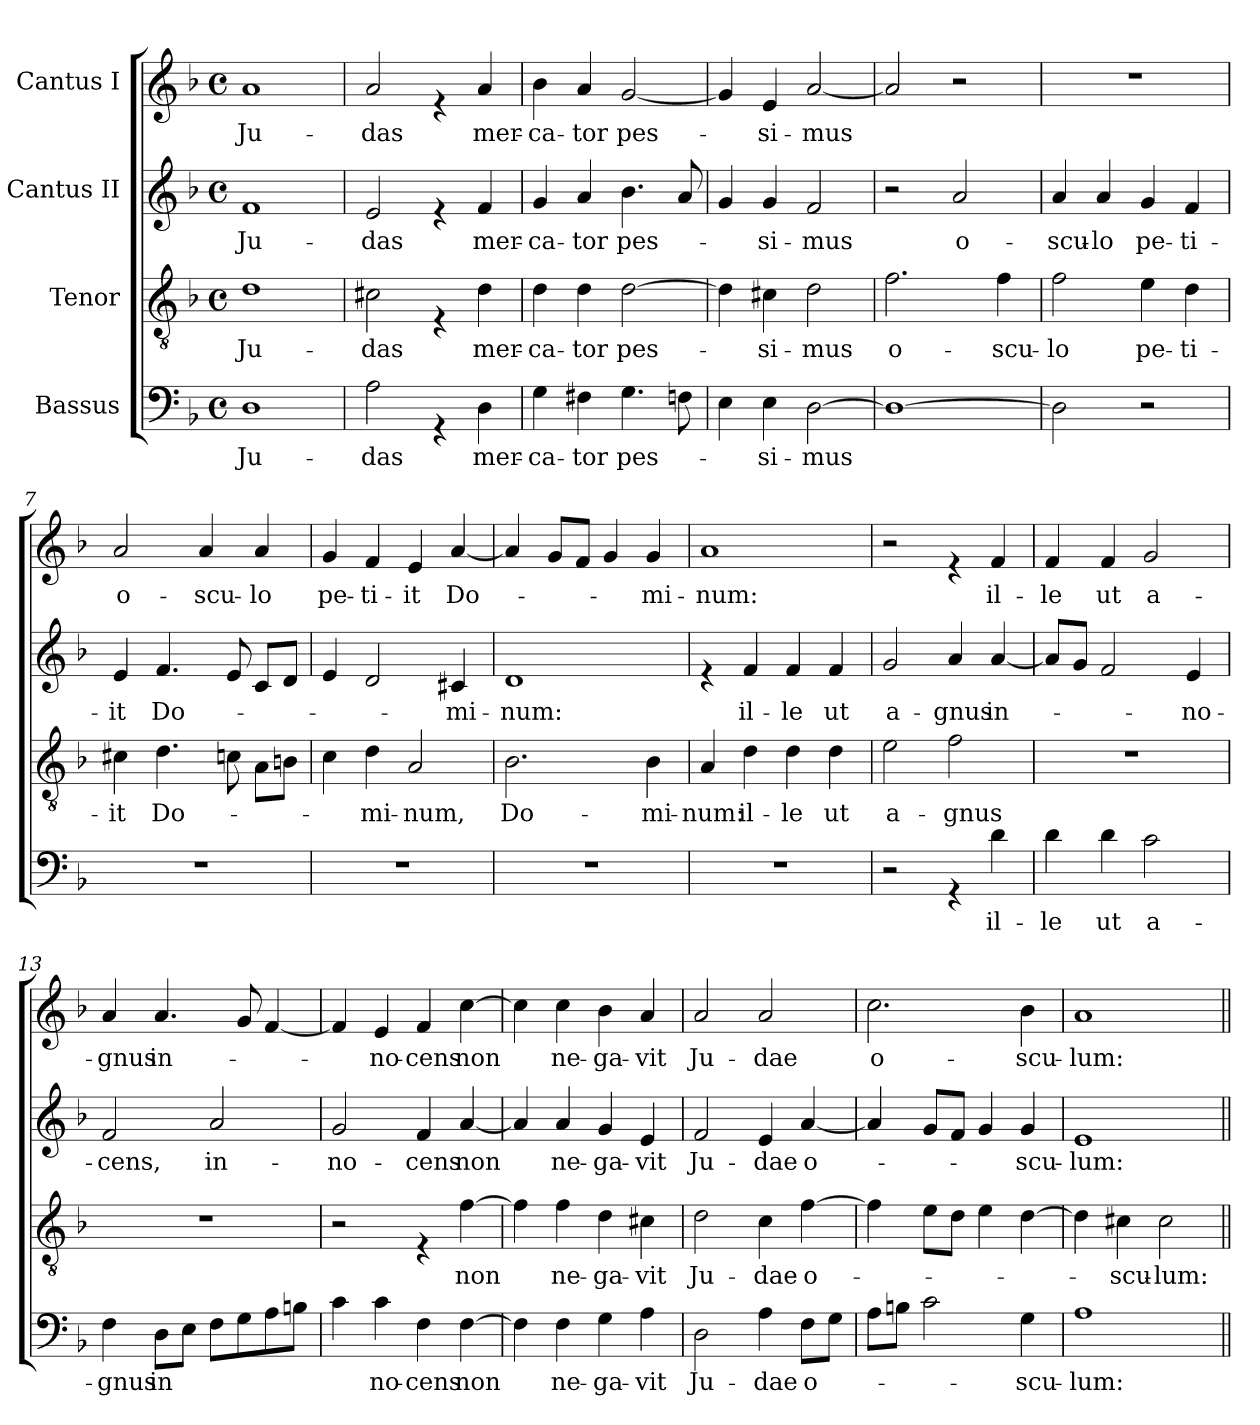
**kern	**text	**kern	**text	**kern	**text	**kern	**text
*part4	*part4	*part3	*part3	*part2	*part2	*part1	*part1
*staff4	*staff4	*staff3	*staff3	*staff2	*staff2	*staff1	*staff1
*I"Bassus	*	*I"Tenor	*	*I"Cantus II	*	*I"Cantus I	*
*clefF4	*	*clefGv2	*	*clefG2	*	*clefG2	*
*k[b-]	*	*k[b-]	*	*k[b-]	*	*k[b-]	*
*F:	*	*F:	*	*F:	*	*F:	*
*M4/4	*	*M4/4	*	*M4/4	*	*M4/4	*
*met(c)	*	*met(c)	*	*met(c)	*	*met(c)	*
=1	=1	=1	=1	=1	=1	=1	=1
!	!LO:LY:b	!	!LO:LY:b	!	!LO:LY:b	!	!LO:LY:b
1D	Ju-	1d	Ju-	1f	Ju-	1a	Ju-
=2	=2	=2	=2	=2	=2	=2	=2
!	!LO:LY:b	!	!LO:LY:b	!	!LO:LY:b	!	!LO:LY:b
2A\	-das	2c#X\	-das	2e/	-das	2a/	-das
4rGG	.	4rE	.	4re	.	4re	.
!	!LO:LY:b	!	!LO:LY:b	!	!LO:LY:b	!	!LO:LY:b
4D\	mer-	4d\	mer-	4f/	mer-	4a/	mer-
=3	=3	=3	=3	=3	=3	=3	=3
!	!LO:LY:b	!	!LO:LY:b	!	!LO:LY:b	!	!LO:LY:b
4G\	-ca-	4d\	-ca-	4g/	-ca-	4b-\	-ca-
!	!LO:LY:b	!	!LO:LY:b	!	!LO:LY:b	!	!LO:LY:b
4F#X\	-tor	4d\	-tor	4a/	-tor	4a/	-tor
!	!LO:LY:b	!	!LO:LY:b	!	!LO:LY:b	!	!LO:LY:b
4.G\	pes-	[>2d\	pes-	4.b-\	pes-	[<2g/	pes-
8Fn\	.	.	.	8a/	.	.	.
=4	=4	=4	=4	=4	=4	=4	=4
4E\	.	4d\]	.	4g/	.	4g/]	.
!	!LO:LY:b	!	!LO:LY:b	!	!LO:LY:b	!	!LO:LY:b
4E\	-si-	4c#X\	-si-	4g/	-si-	4e/	-si-
!	!LO:LY:b	!	!LO:LY:b	!	!LO:LY:b	!	!LO:LY:b
[>2D\	-mus	2d\	-mus	2f/	-mus	[<2a/	-mus
=5	=5	=5	=5	=5	=5	=5	=5
!	!	!	!LO:LY:b	!	!	!	!
1D_	.	2.f\	o-	2r	.	2a/]	.
!	!	!	!	!	!LO:LY:b	!	!
.	.	.	.	2a/	o-	2r	.
!	!	!	!LO:LY:b	!	!	!	!
.	.	4f\	-scu-	.	.	.	.
!!LO:LB:g=z
=6	=6	=6	=6	=6	=6	=6	=6
!	!	!	!LO:LY:b	!	!LO:LY:b	!	!
2D\]	.	2f\	-lo	4a/	-scu-	1r	.
!	!	!	!	!	!LO:LY:b	!	!
.	.	.	.	4a/	-lo	.	.
!	!	!	!LO:LY:b	!	!LO:LY:b	!	!
2r	.	4e\	pe-	4g/	pe-	.	.
!	!	!	!LO:LY:b	!	!LO:LY:b	!	!
.	.	4d\	-ti-	4f/	-ti-	.	.
=7	=7	=7	=7	=7	=7	=7	=7
!	!	!	!LO:LY:b	!	!LO:LY:b	!	!LO:LY:b
1r	.	4c#X\	-it	4e/	-it	2a/	o-
!	!	!	!LO:LY:b	!	!LO:LY:b	!	!
.	.	4.d\	Do-	4.f/	Do-	.	.
!	!	!	!	!	!	!	!LO:LY:b
.	.	.	.	.	.	4a/	-scu-
.	.	8cn\	.	8e/	.	.	.
!	!	!	!	!	!	!	!LO:LY:b
.	.	8A\L	.	8c/L	.	4a/	-lo
.	.	8Bn\J	.	8d/J	.	.	.
=8	=8	=8	=8	=8	=8	=8	=8
!	!	!	!	!	!	!	!LO:LY:b
1r	.	4c\	.	4e/	.	4g/	pe-
!	!	!	!LO:LY:b	!	!	!	!LO:LY:b
.	.	4d\	-mi-	2d/	.	4f/	-ti-
!	!	!	!LO:LY:b	!	!	!	!LO:LY:b
.	.	2A/	-num,	.	.	4e/	-it
!	!	!	!	!	!LO:LY:b	!	!LO:LY:b
.	.	.	.	4c#X/	-mi-	[<4a/	Do-
=9	=9	=9	=9	=9	=9	=9	=9
!	!	!	!LO:LY:b	!	!LO:LY:b	!	!
1r	.	2.B-\	Do-	1d	-num:	4a/]	.
.	.	.	.	.	.	8g/L	.
.	.	.	.	.	.	8f/J	.
.	.	.	.	.	.	4g/	.
!	!	!	!LO:LY:b	!	!	!	!LO:LY:b
.	.	4B-\	-mi-	.	.	4g/	-mi-
=10	=10	=10	=10	=10	=10	=10	=10
!	!	!	!LO:LY:b	!	!	!	!LO:LY:b
1r	.	4A/	-num:	4re	.	1a	-num:
!	!	!	!LO:LY:b	!	!LO:LY:b	!	!
.	.	4d\	il-	4f/	il-	.	.
!	!	!	!LO:LY:b	!	!LO:LY:b	!	!
.	.	4d\	-le	4f/	-le	.	.
!	!	!	!LO:LY:b	!	!LO:LY:b	!	!
.	.	4d\	ut	4f/	ut	.	.
!!LO:LB:g=z
=11	=11	=11	=11	=11	=11	=11	=11
!	!	!	!LO:LY:b	!	!LO:LY:b	!	!
2r	.	2e\	a-	2g/	a-	2r	.
!	!	!	!LO:LY:b	!	!LO:LY:b	!	!
4rGG	.	2f\	-gnus	4a/	-gnus	4re	.
!	!LO:LY:b	!	!	!	!LO:LY:b	!	!LO:LY:b
4d\	il-	.	.	[<4a/	in-	4f/	il-
=12	=12	=12	=12	=12	=12	=12	=12
!	!LO:LY:b	!	!	!	!	!	!LO:LY:b
4d\	-le	1r	.	8a/L]	.	4f/	-le
.	.	.	.	8g/J	.	.	.
!	!LO:LY:b	!	!	!	!	!	!LO:LY:b
4d\	ut	.	.	2f/	.	4f/	ut
!	!LO:LY:b	!	!	!	!	!	!LO:LY:b
2c\	a-	.	.	.	.	2g/	a-
!	!	!	!	!	!LO:LY:b	!	!
.	.	.	.	4e/	-no-	.	.
=13	=13	=13	=13	=13	=13	=13	=13
!	!LO:LY:b	!	!	!	!LO:LY:b	!	!LO:LY:b
4F\	-gnus	1r	.	2f/	-cens,	4a/	-gnus
!	!LO:LY:b	!	!	!	!	!	!LO:LY:b
8D\L	in	.	.	.	.	4.a/	in-
8E\J	.	.	.	.	.	.	.
!	!	!	!	!	!LO:LY:b	!	!
8F\L	.	.	.	2a/	in-	.	.
8G\	.	.	.	.	.	8g/	.
8A\	.	.	.	.	.	[<4f/	.
8Bn\J	.	.	.	.	.	.	.
=14	=14	=14	=14	=14	=14	=14	=14
!	!	!	!	!	!LO:LY:b	!	!
4c\	.	2r	.	2g/	-no-	4f/]	.
!	!LO:LY:b	!	!	!	!	!	!LO:LY:b
4c\	no-	.	.	.	.	4e/	-no-
!	!LO:LY:b	!	!	!	!LO:LY:b	!	!LO:LY:b
4F\	-cens	4rE	.	4f/	-cens	4f/	-cens
!	!LO:LY:b	!	!LO:LY:b	!	!LO:LY:b	!	!LO:LY:b
[>4F\	non	[>4f\	non	[<4a/	non	[>4cc\	non
=15	=15	=15	=15	=15	=15	=15	=15
4F\]	.	4f\]	.	4a/]	.	4cc\]	.
!	!LO:LY:b	!	!LO:LY:b	!	!LO:LY:b	!	!LO:LY:b
4F\	ne-	4f\	ne-	4a/	ne-	4cc\	ne-
!	!LO:LY:b	!	!LO:LY:b	!	!LO:LY:b	!	!LO:LY:b
4G\	-ga-	4d\	-ga-	4g/	-ga-	4b-\	-ga-
!	!LO:LY:b	!	!LO:LY:b	!	!LO:LY:b	!	!LO:LY:b
4A\	-vit	4c#X\	-vit	4e/	-vit	4a/	-vit
!!LO:PB:g=z
=16	=16	=16	=16	=16	=16	=16	=16
!	!LO:LY:b	!	!LO:LY:b	!	!LO:LY:b	!	!LO:LY:b
2D\	Ju-	2d\	Ju-	2f/	Ju-	2a/	Ju-
!	!LO:LY:b	!	!LO:LY:b	!	!LO:LY:b	!	!LO:LY:b
4A\	-dae	4c\	-dae	4e/	-dae	2a/	-dae
!	!LO:LY:b	!	!LO:LY:b	!	!LO:LY:b	!	!
8F\L	o-	[>4f\	o-	[<4a/	o-	.	.
8G\J	.	.	.	.	.	.	.
=17	=17	=17	=17	=17	=17	=17	=17
!	!	!	!	!	!	!	!LO:LY:b
8A\L	.	4f\]	.	4a/]	.	2.cc\	o-
8Bn\J	.	.	.	.	.	.	.
2c\	.	8e\L	.	8g/L	.	.	.
.	.	8d\J	.	8f/J	.	.	.
.	.	4e\	.	4g/	.	.	.
!	!LO:LY:b	!	!	!	!LO:LY:b	!	!LO:LY:b
4G\	-scu-	[>4d\	.	4g/	-scu-	4b-\	-scu-
=18	=18	=18	=18	=18	=18	=18	=18
!	!LO:LY:b	!	!	!	!LO:LY:b	!	!LO:LY:b
1A	-lum:	4d\]	.	1e	-lum:	1a	-lum:
!	!	!	!LO:LY:b	!	!	!	!
.	.	4c#X\	-scu-	.	.	.	.
!	!	!	!LO:LY:b	!	!	!	!
.	.	2c#\	-lum:	.	.	.	.
=||	=||	=||	=||	=||	=||	=||	=||
*-	*-	*-	*-	*-	*-	*-	*-
